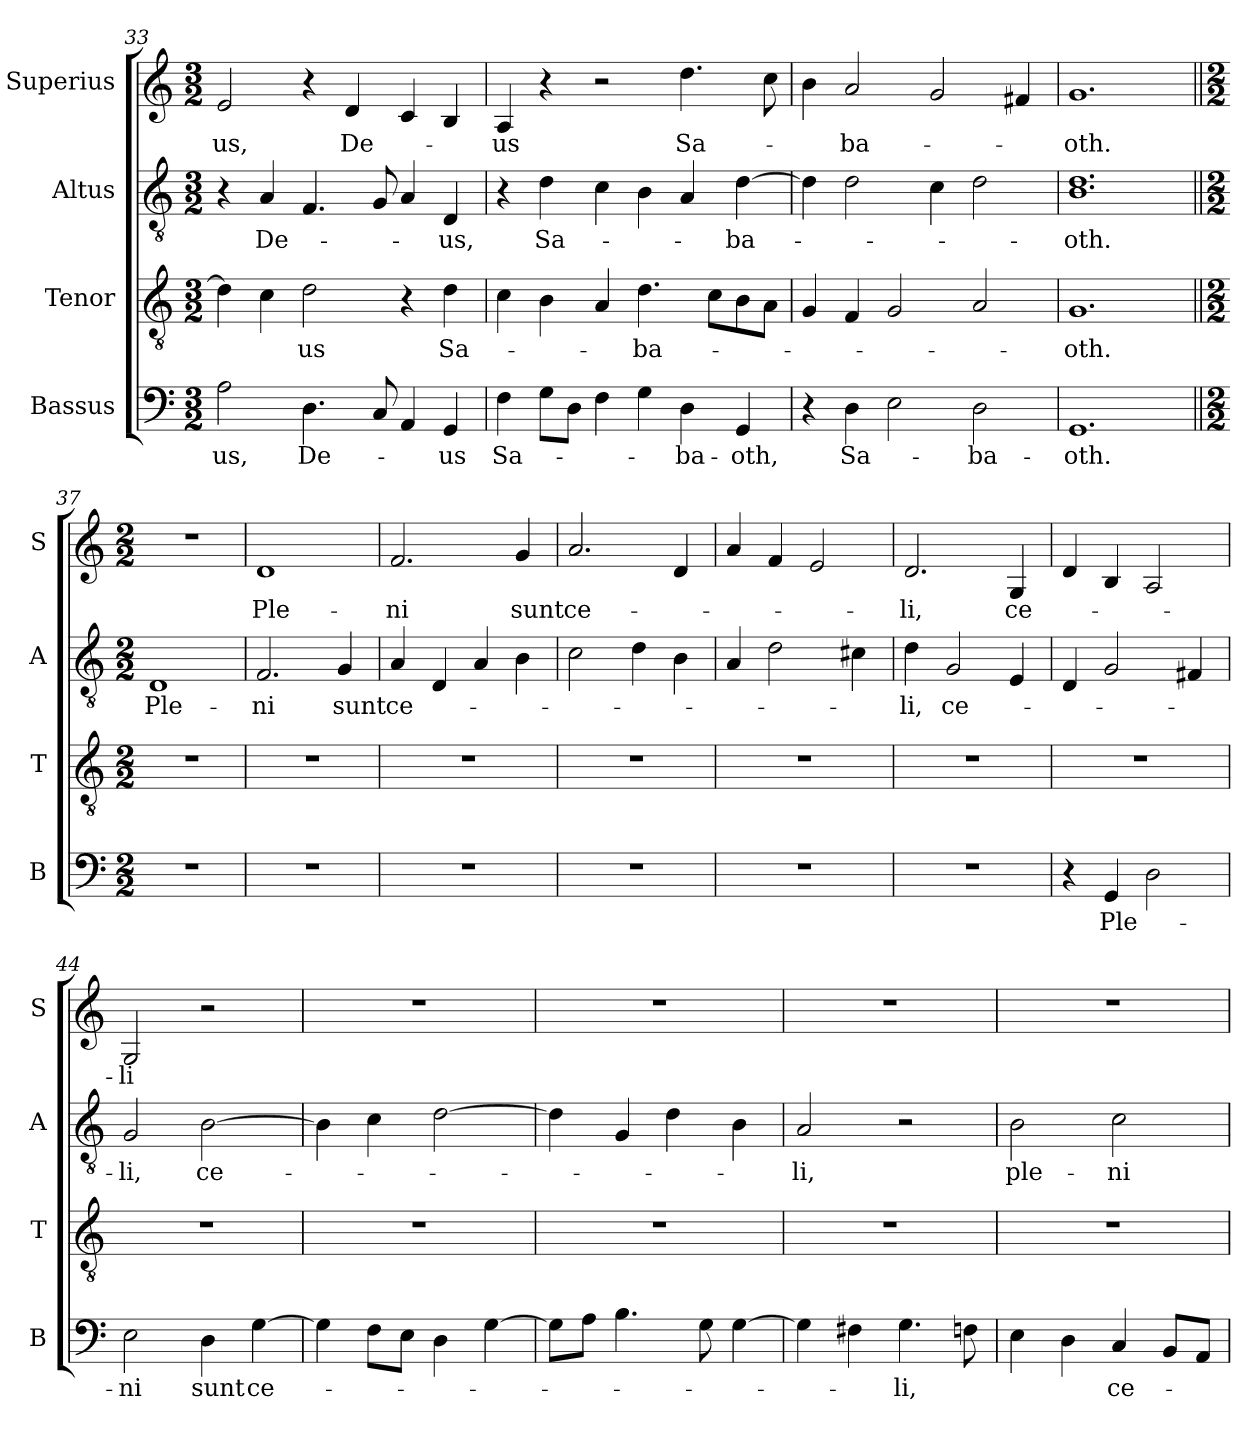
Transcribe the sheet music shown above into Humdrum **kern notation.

**kern	**text	**kern	**text	**kern	**text	**kern	**text
*part4	*part4	*part3	*part3	*part2	*part2	*part1	*part1
*staff4	*staff4	*staff3	*staff3	*staff2	*staff2	*staff1	*staff1
*I"Bassus	*	*I"Tenor	*	*I"Altus	*	*I"Superius	*
*I'B	*	*I'T	*	*I'A	*	*I'S	*
*clefF4	*	*clefGv2	*	*clefGv2	*	*clefG2	*
*k[]	*	*k[]	*	*k[]	*	*k[]	*
*M3/2	*	*M3/2	*	*M3/2	*	*M3/2	*
=33	=33	=33	=33	=33	=33	=33	=33
2A	-us,	4d]	.	4r	.	2e	-us,
!	!	!	!	!	!LO:LY:i	!	!
.	.	4c	.	4A	De-	.	.
!	!LO:LY:i	!	!LO:LY:i	!	!	!	!
4.D	De-	2d	-us	4.F	.	4r	.
!	!	!	!	!	!	!	!LO:LY:i
.	.	.	.	.	.	4d	De-
8C	.	.	.	8G	.	.	.
4AA	.	4r	.	4A	.	4c	.
!	!LO:LY:i	!	!LO:LY:i	!	!LO:LY:i	!	!
4GG	-us	4d	Sa-	4D	-us,	4B	.
=34	=34	=34	=34	=34	=34	=34	=34
!	!LO:LY:i	!	!	!	!	!	!LO:LY:i
4F	Sa-	4c	.	4r	.	4A	-us
!	!	!	!	!	!LO:LY:i	!	!
8GL	.	4B	.	4d	Sa-	4r	.
8DJ	.	.	.	.	.	.	.
4F	.	4A	.	4c	.	2r	.
!	!	!	!LO:LY:i	!	!	!	!
4G	.	4.d	-ba-	4B	.	.	.
!	!LO:LY:i	!	!	!	!	!	!
4D	-ba-	.	.	4A	.	4.dd	Sa-
.	.	8cL	.	.	.	.	.
!	!LO:LY:i	!	!	!	!LO:LY:i	!	!
4GG	-oth,	8B	.	[4d	-ba-	.	.
.	.	8AJ	.	.	.	8cc	.
=35	=35	=35	=35	=35	=35	=35	=35
4r	.	4G	.	4d]	.	4b	.
4D	Sa-	4F	.	2d	.	2a	-ba-
2E	.	2G	.	.	.	.	.
.	.	.	.	4c	.	2g	.
2D	-ba-	2A	.	2d	.	.	.
.	.	.	.	.	.	4f#X	.
=36	=36	=36	=36	=36	=36	=36	=36
!	!	!	!LO:LY:i	!	!LO:LY:i	!	!
1.GG	-oth.	1.G	-oth.	1.B 1.d	-oth.	1.g	-oth.
=37||	=37||	=37||	=37||	=37||	=37||	=37||	=37||
*M2/2	*	*M2/2	*	*M2/2	*	*M2/2	*
1r	.	1r	.	1D	Ple-	1r	.
=38	=38	=38	=38	=38	=38	=38	=38
1r	.	1r	.	2.F	-ni	1d	Ple-
.	.	.	.	4G	sunt	.	.
=39	=39	=39	=39	=39	=39	=39	=39
!	!	!	!	!	!LO:LY:i	!	!
1r	.	1r	.	4A	ce-	2.f	-ni
.	.	.	.	4D	.	.	.
.	.	.	.	4A	.	.	.
.	.	.	.	4B	.	4g	sunt
=40	=40	=40	=40	=40	=40	=40	=40
1r	.	1r	.	2c	.	2.a	ce-
.	.	.	.	4d	.	.	.
.	.	.	.	4B	.	4d	.
=41	=41	=41	=41	=41	=41	=41	=41
1r	.	1r	.	4A	.	4a	.
.	.	.	.	2d	.	4f	.
.	.	.	.	.	.	2e	.
.	.	.	.	4c#X	.	.	.
=42	=42	=42	=42	=42	=42	=42	=42
!	!	!	!	!	!LO:LY:i	!	!
1r	.	1r	.	4d	-li,	2.d	-li,
!	!	!	!	!	!LO:LY:i	!	!
.	.	.	.	2G	ce-	.	.
!	!	!	!	!	!	!	!LO:LY:i
.	.	.	.	4E	.	4G	ce-
=43	=43	=43	=43	=43	=43	=43	=43
4r	.	1r	.	4D	.	4d	.
4GG	Ple-	.	.	2G	.	4B	.
2D	.	.	.	.	.	2A	.
.	.	.	.	4F#X	.	.	.
=44	=44	=44	=44	=44	=44	=44	=44
!	!	!	!	!	!LO:LY:i	!	!LO:LY:i
2E	-ni	1r	.	2G	-li,	2G	-li
!	!	!	!	!	!LO:LY:i	!	!
4D	sunt	.	.	[2B	ce-	2r	.
[4G	ce-	.	.	.	.	.	.
=45	=45	=45	=45	=45	=45	=45	=45
4G]	.	1r	.	4B]	.	1r	.
8FL	.	.	.	4c	.	.	.
8EJ	.	.	.	.	.	.	.
4D	.	.	.	[2d	.	.	.
[4G	.	.	.	.	.	.	.
=46	=46	=46	=46	=46	=46	=46	=46
8GL]	.	1r	.	4d]	.	1r	.
8AJ	.	.	.	.	.	.	.
4.B	.	.	.	4G	.	.	.
.	.	.	.	4d	.	.	.
8G	.	.	.	.	.	.	.
[4G	.	.	.	4B	.	.	.
=47	=47	=47	=47	=47	=47	=47	=47
!	!	!	!	!	!LO:LY:i	!	!
4G]	.	1r	.	2A	-li,	1r	.
4F#i	.	.	.	.	.	.	.
4.G	-li,	.	.	2r	.	.	.
8Fn	.	.	.	.	.	.	.
=48	=48	=48	=48	=48	=48	=48	=48
!	!	!	!	!	!LO:LY:i	!	!
4E	.	1r	.	2B	ple-	1r	.
4D	.	.	.	.	.	.	.
!	!LO:LY:i	!	!	!	!LO:LY:i	!	!
4C	ce-	.	.	2c	-ni	.	.
8BBL	.	.	.	.	.	.	.
8AAJ	.	.	.	.	.	.	.
=	=	=	=	=	=	=	=
*-	*-	*-	*-	*-	*-	*-	*-
